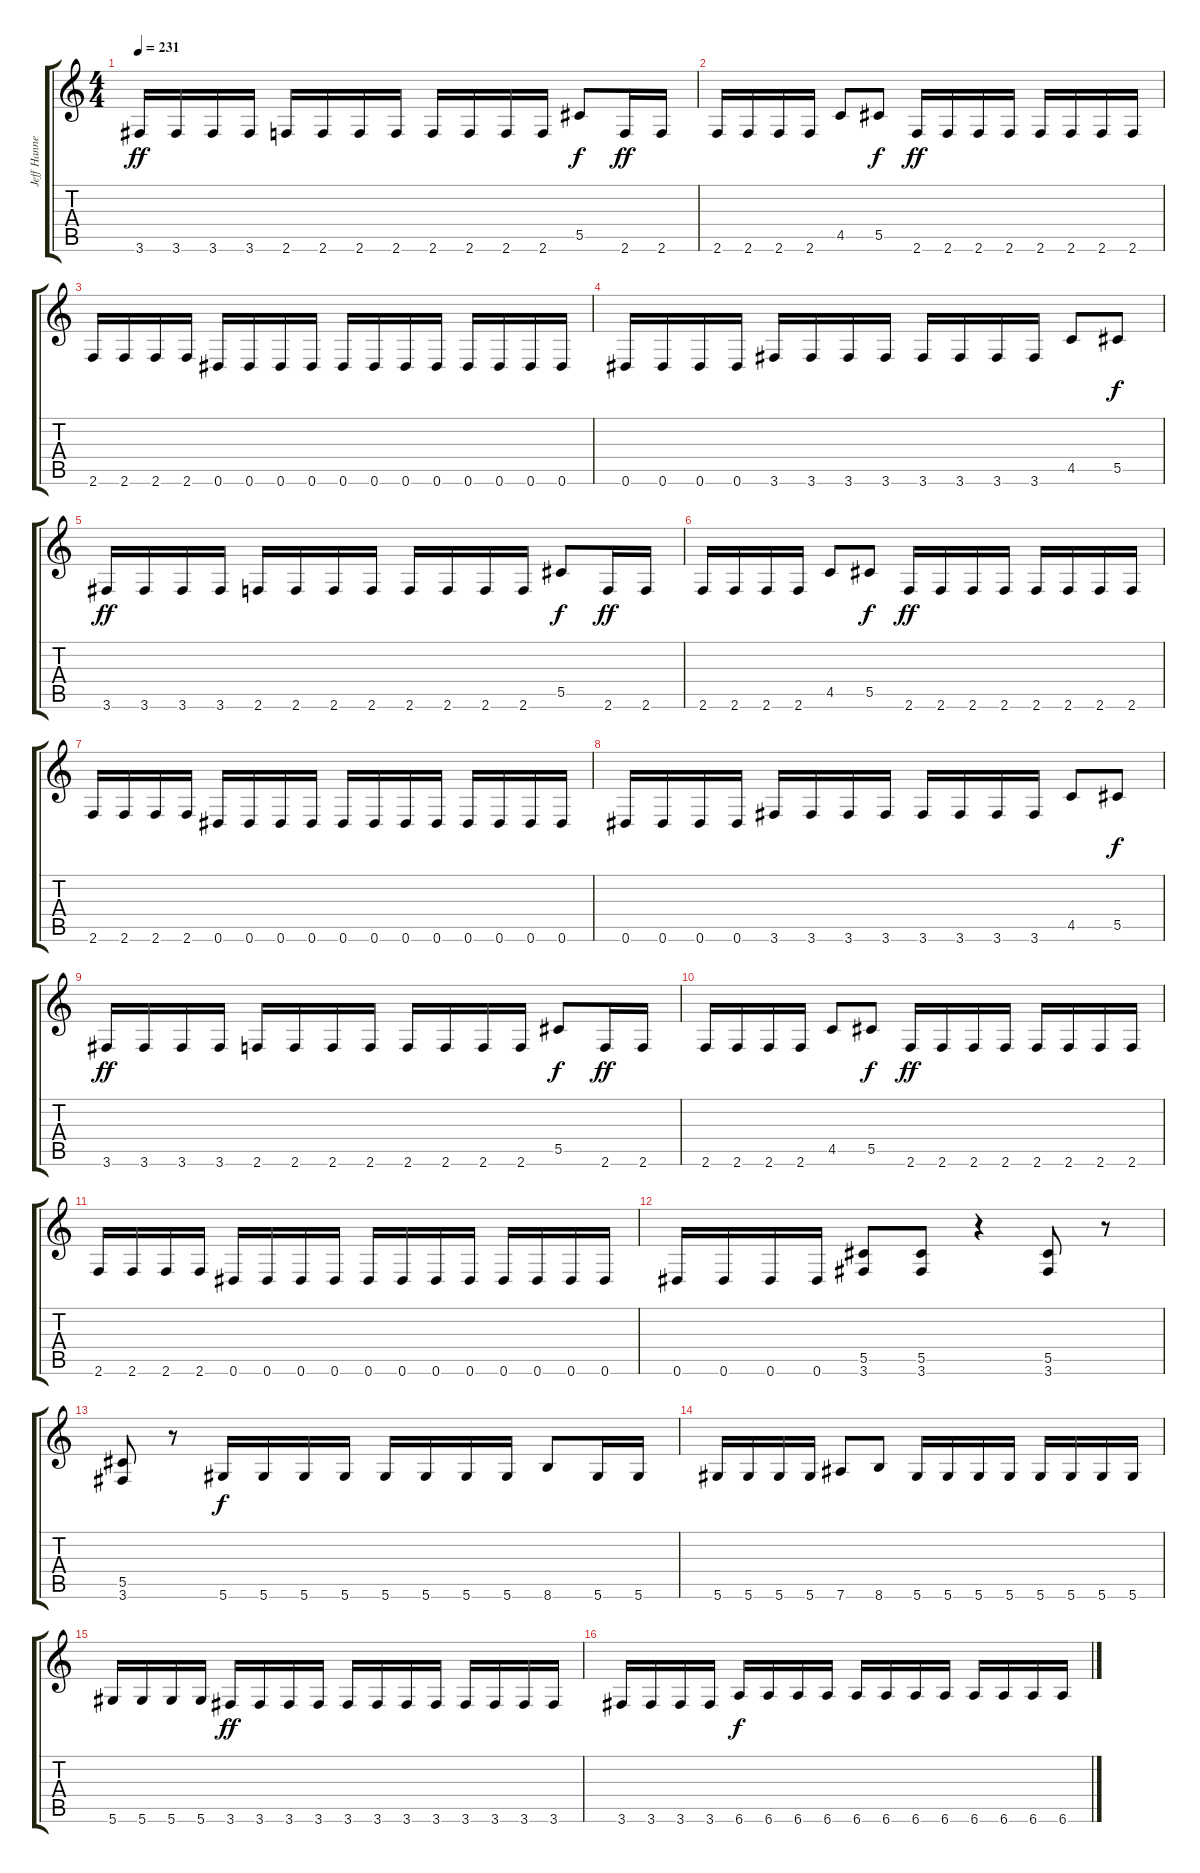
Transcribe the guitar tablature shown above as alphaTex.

\track ("Jeff Hanneman" "Jeff Hanne") {instrument distortionguitar}
\staff {score tabs}
\tuning (Eb4 Bb3 Gb3 Db3 Ab2 Eb2) {hide}
\ts (4 4)
\tempo 231
\clef g2
\ks c
3.6.16{dy ff} 3.6.16 3.6.16 3.6.16 2.6.16 2.6.16 2.6.16 2.6.16 2.6.16 2.6.16 2.6.16 2.6.16 5.5.8{dy f} 2.6.16{dy ff} 2.6.16 |
2.6.16 2.6.16 2.6.16 2.6.16 4.5.8 5.5.8{dy f} 2.6.16{dy ff} 2.6.16 2.6.16 2.6.16 2.6.16 2.6.16 2.6.16 2.6.16 |
2.6.16 2.6.16 2.6.16 2.6.16 0.6.16 0.6.16 0.6.16 0.6.16 0.6.16 0.6.16 0.6.16 0.6.16 0.6.16 0.6.16 0.6.16 0.6.16 |
0.6.16 0.6.16 0.6.16 0.6.16 3.6.16 3.6.16 3.6.16 3.6.16 3.6.16 3.6.16 3.6.16 3.6.16 4.5.8 5.5.8{dy f} |
3.6.16{dy ff} 3.6.16 3.6.16 3.6.16 2.6.16 2.6.16 2.6.16 2.6.16 2.6.16 2.6.16 2.6.16 2.6.16 5.5.8{dy f} 2.6.16{dy ff} 2.6.16 |
2.6.16 2.6.16 2.6.16 2.6.16 4.5.8 5.5.8{dy f} 2.6.16{dy ff} 2.6.16 2.6.16 2.6.16 2.6.16 2.6.16 2.6.16 2.6.16 |
2.6.16 2.6.16 2.6.16 2.6.16 0.6.16 0.6.16 0.6.16 0.6.16 0.6.16 0.6.16 0.6.16 0.6.16 0.6.16 0.6.16 0.6.16 0.6.16 |
0.6.16 0.6.16 0.6.16 0.6.16 3.6.16 3.6.16 3.6.16 3.6.16 3.6.16 3.6.16 3.6.16 3.6.16 4.5.8 5.5.8{dy f} |
3.6.16{dy ff} 3.6.16 3.6.16 3.6.16 2.6.16 2.6.16 2.6.16 2.6.16 2.6.16 2.6.16 2.6.16 2.6.16 5.5.8{dy f} 2.6.16{dy ff} 2.6.16 |
2.6.16 2.6.16 2.6.16 2.6.16 4.5.8 5.5.8{dy f} 2.6.16{dy ff} 2.6.16 2.6.16 2.6.16 2.6.16 2.6.16 2.6.16 2.6.16 |
2.6.16 2.6.16 2.6.16 2.6.16 0.6.16 0.6.16 0.6.16 0.6.16 0.6.16 0.6.16 0.6.16 0.6.16 0.6.16 0.6.16 0.6.16 0.6.16 |
0.6.16 0.6.16 0.6.16 0.6.16 (5.5 3.6).8 (5.5 3.6).8 r.4 (5.5 3.6).8 r.8 |
(5.5 3.6).8 r.8 5.6.16{dy f} 5.6.16 5.6.16 5.6.16 5.6.16 5.6.16 5.6.16 5.6.16 8.6.8 5.6.16 5.6.16 |
5.6.16 5.6.16 5.6.16 5.6.16 7.6.8 8.6.8 5.6.16 5.6.16 5.6.16 5.6.16 5.6.16 5.6.16 5.6.16 5.6.16 |
5.6.16 5.6.16 5.6.16 5.6.16 3.6.16{dy ff} 3.6.16 3.6.16 3.6.16 3.6.16 3.6.16 3.6.16 3.6.16 3.6.16 3.6.16 3.6.16 3.6.16 |
3.6.16 3.6.16 3.6.16 3.6.16 6.6.16{dy f} 6.6.16 6.6.16 6.6.16 6.6.16 6.6.16 6.6.16 6.6.16 6.6.16 6.6.16 6.6.16 6.6.16
